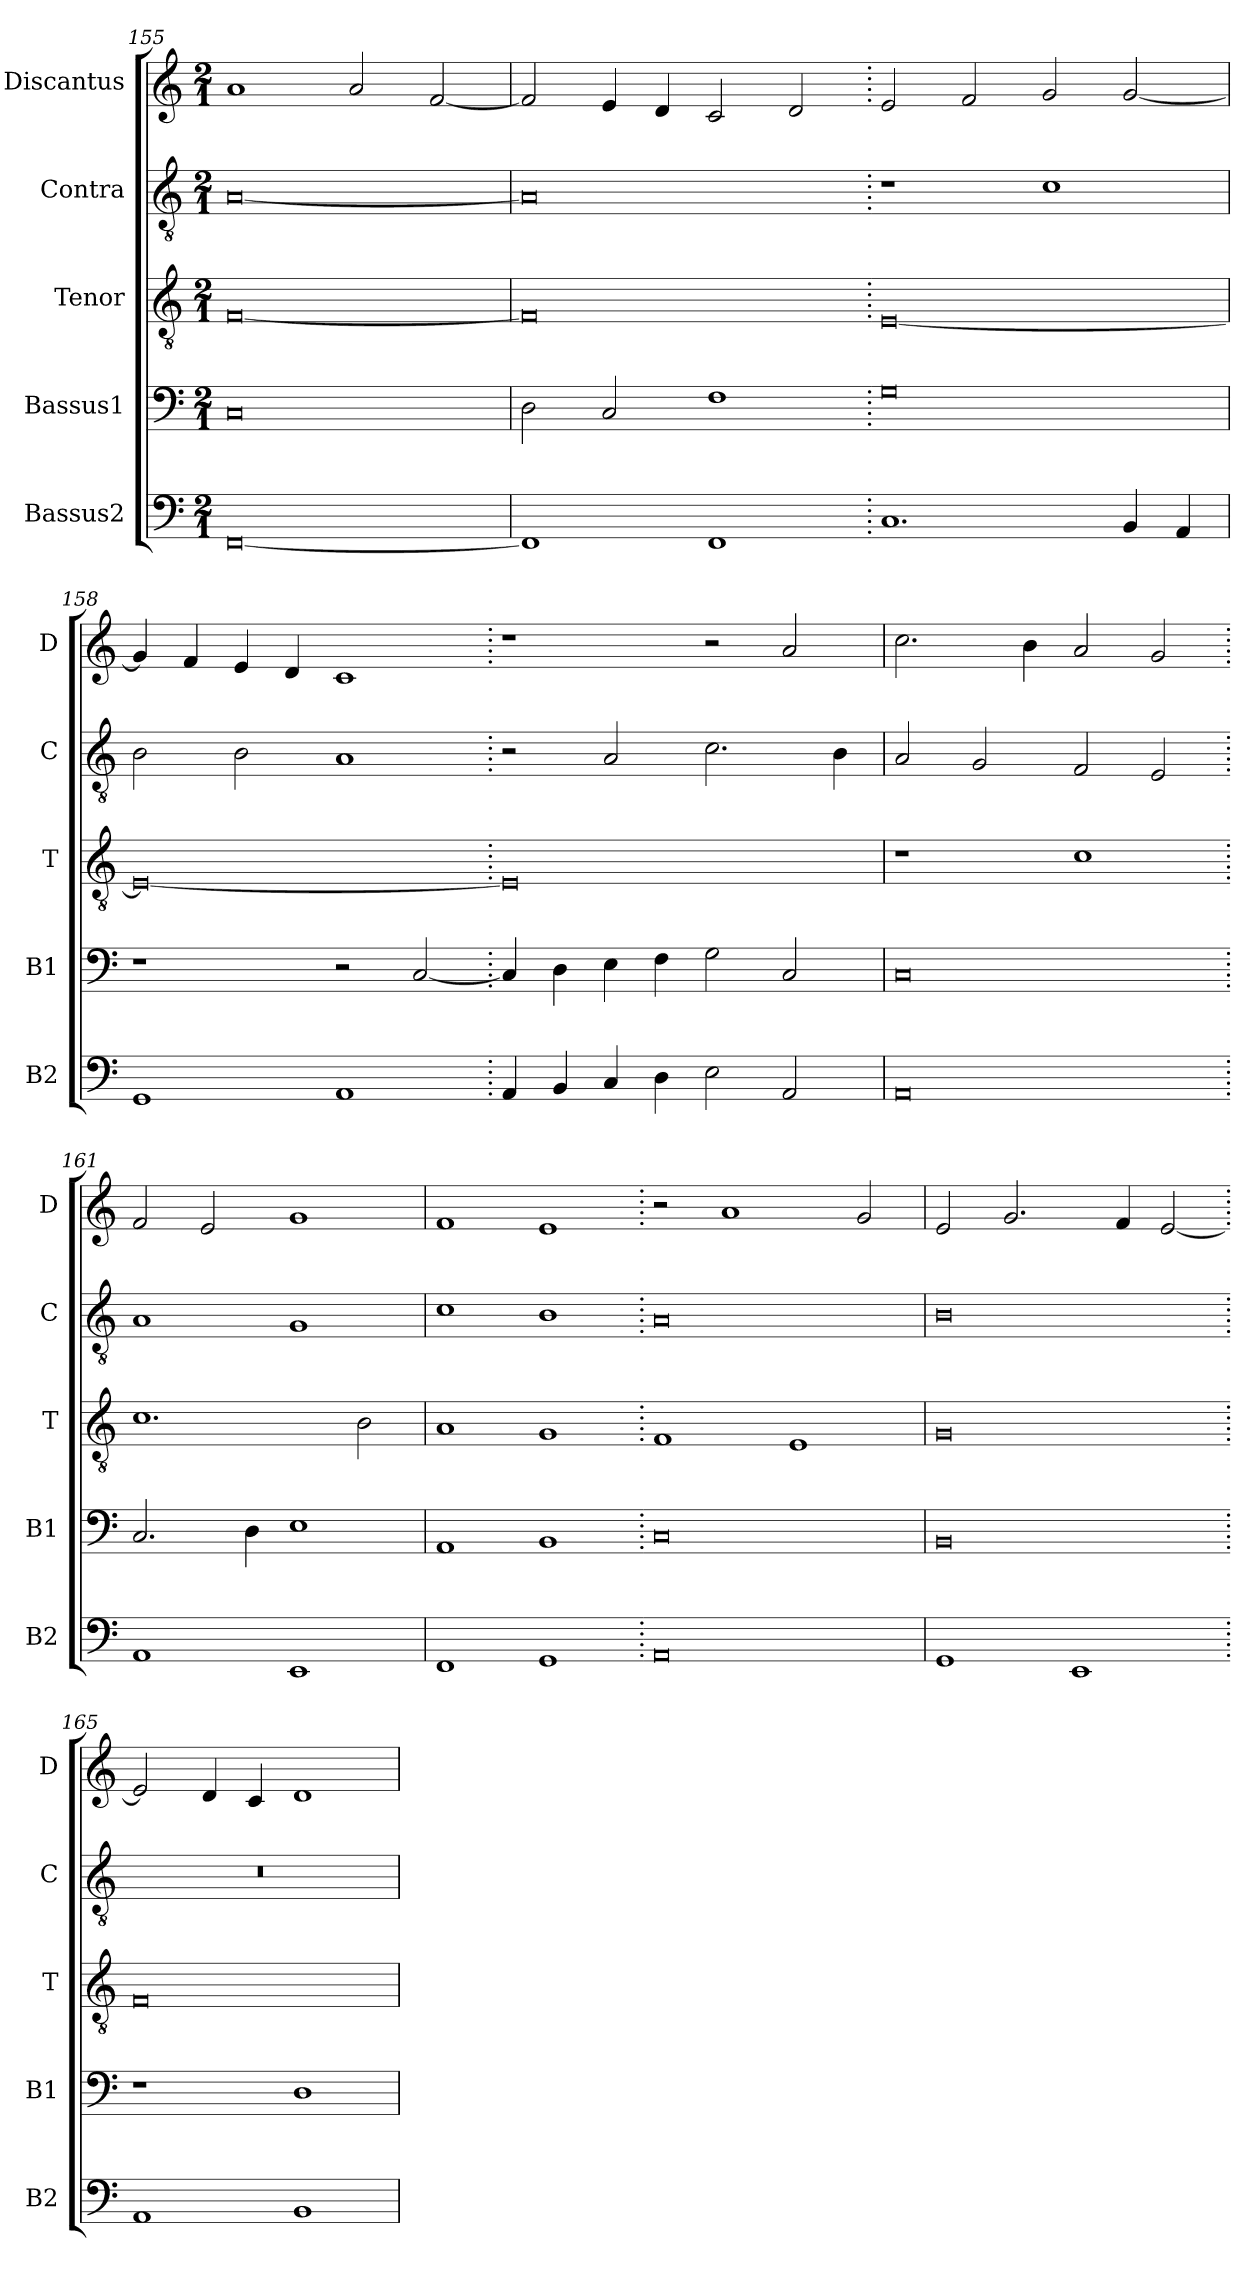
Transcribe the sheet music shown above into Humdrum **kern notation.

**kern	**kern	**kern	**kern	**kern
*part5	*part4	*part3	*part2	*part1
*staff5	*staff4	*staff3	*staff2	*staff1
*I"Bassus2	*I"Bassus1	*I"Tenor	*I"Contra	*I"Discantus
*I'B2	*I'B1	*I'T	*I'C	*I'D
*clefF4	*clefF4	*clefGv2	*clefGv2	*clefG2
*k[]	*k[]	*k[]	*k[]	*k[]
*M2/1	*M2/1	*M2/1	*M2/1	*M2/1
=155	=155	=155	=155	=155
[0FF	0C	[0F	[0A	1a
.	.	.	.	2a/
.	.	.	.	[2f/
=156	=156	=156	=156	=156
1FF]	2D\	0F]	0A]	2f/]
.	2C/	.	.	4e/
.	.	.	.	4d/
1FF	1F	.	.	2c/
.	.	.	.	2d/
=157.	=157.	=157.	=157.	=157.
1.C	0G	[0E	1r	2e/
.	.	.	.	2f/
.	.	.	1c	2g/
4BB/	.	.	.	[2g/
4AA/	.	.	.	.
=158	=158	=158	=158	=158
1GG	1r	0E_	2B\	4g/]
.	.	.	.	4f/
.	.	.	2B\	4e/
.	.	.	.	4d/
1AA	2r	.	1A	1c
.	[2C/	.	.	.
=159.	=159.	=159.	=159.	=159.
4AA/	4C/]	0E]	2r	1r
4BB/	4D\	.	.	.
4C/	4E\	.	2A/	.
4D\	4F\	.	.	.
2E\	2G\	.	2.c\	2r
2AA/	2C/	.	.	2a/
.	.	.	4B\	.
=160	=160	=160	=160	=160
0AA	0C	1r	2A/	2.cc\
.	.	.	2G/	.
.	.	.	.	4b\
.	.	1c	2F/	2a/
.	.	.	2E/	2g/
=161.	=161.	=161.	=161.	=161.
1AA	2.C/	1.c	1A	2f/
.	.	.	.	2e/
.	4D\	.	.	.
1EE	1E	.	1G	1g
.	.	2B\	.	.
=162	=162	=162	=162	=162
1FF	1AA	1A	1c	1f
1GG	1BB	1G	1B	1e
=163.	=163.	=163.	=163.	=163.
0AA	0C	1F	0A	2r
.	.	.	.	1a
.	.	1E	.	.
.	.	.	.	2g/
=164	=164	=164	=164	=164
1GG	0BB	0G	0B	2e/
.	.	.	.	2.g/
1EE	.	.	.	.
.	.	.	.	4f/
.	.	.	.	[2e/
=165.	=165.	=165.	=165.	=165.
1AA	1r	0F	0r	2e/]
.	.	.	.	4d/
.	.	.	.	4c/
1BB	1D	.	.	1d
=	=	=	=	=
*-	*-	*-	*-	*-
